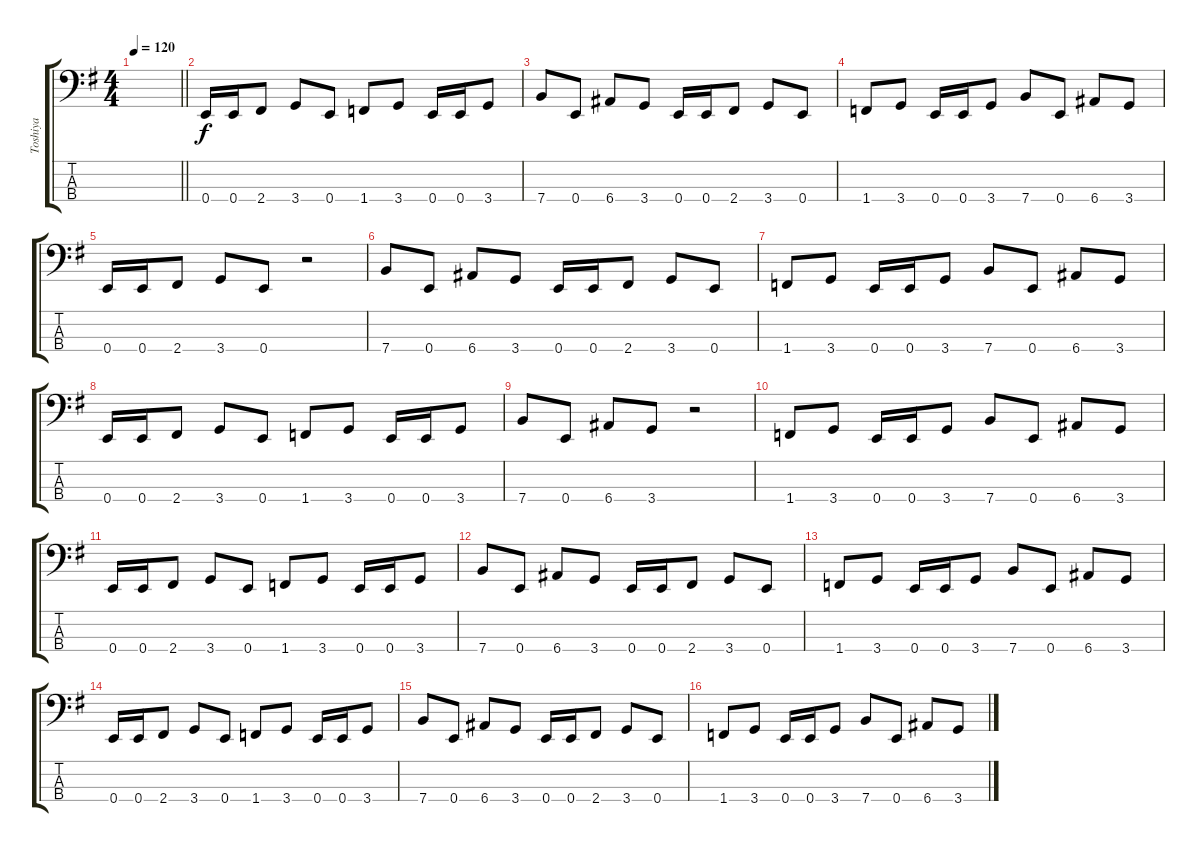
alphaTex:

\track ("Toshiya" "Toshiya") {instrument electricbasspick}
\staff {score tabs}
\tuning (G2 D2 A1 E1) {hide}
\ts (4 4)
\tempo 120
\clef f4
\barLineRight lightlight
\ks g
|
0.4.16 0.4.16 2.4.8 3.4.8 0.4.8 1.4.8 3.4.8 0.4.16 0.4.16 3.4.8 |
7.4.8 0.4.8 6.4.8 3.4.8 0.4.16 0.4.16 2.4.8 3.4.8 0.4.8 |
1.4.8 3.4.8 0.4.16 0.4.16 3.4.8 7.4.8 0.4.8 6.4.8 3.4.8 |
0.4.16 0.4.16 2.4.8 3.4.8 0.4.8 r.2 |
7.4.8 0.4.8 6.4.8 3.4.8 0.4.16 0.4.16 2.4.8 3.4.8 0.4.8 |
1.4.8 3.4.8 0.4.16 0.4.16 3.4.8 7.4.8 0.4.8 6.4.8 3.4.8 |
0.4.16 0.4.16 2.4.8 3.4.8 0.4.8 1.4.8 3.4.8 0.4.16 0.4.16 3.4.8 |
7.4.8 0.4.8 6.4.8 3.4.8 r.2 |
1.4.8 3.4.8 0.4.16 0.4.16 3.4.8 7.4.8 0.4.8 6.4.8 3.4.8 |
0.4.16 0.4.16 2.4.8 3.4.8 0.4.8 1.4.8 3.4.8 0.4.16 0.4.16 3.4.8 |
7.4.8 0.4.8 6.4.8 3.4.8 0.4.16 0.4.16 2.4.8 3.4.8 0.4.8 |
1.4.8 3.4.8 0.4.16 0.4.16 3.4.8 7.4.8 0.4.8 6.4.8 3.4.8 |
0.4.16 0.4.16 2.4.8 3.4.8 0.4.8 1.4.8 3.4.8 0.4.16 0.4.16 3.4.8 |
7.4.8 0.4.8 6.4.8 3.4.8 0.4.16 0.4.16 2.4.8 3.4.8 0.4.8 |
1.4.8 3.4.8 0.4.16 0.4.16 3.4.8 7.4.8 0.4.8 6.4.8 3.4.8
